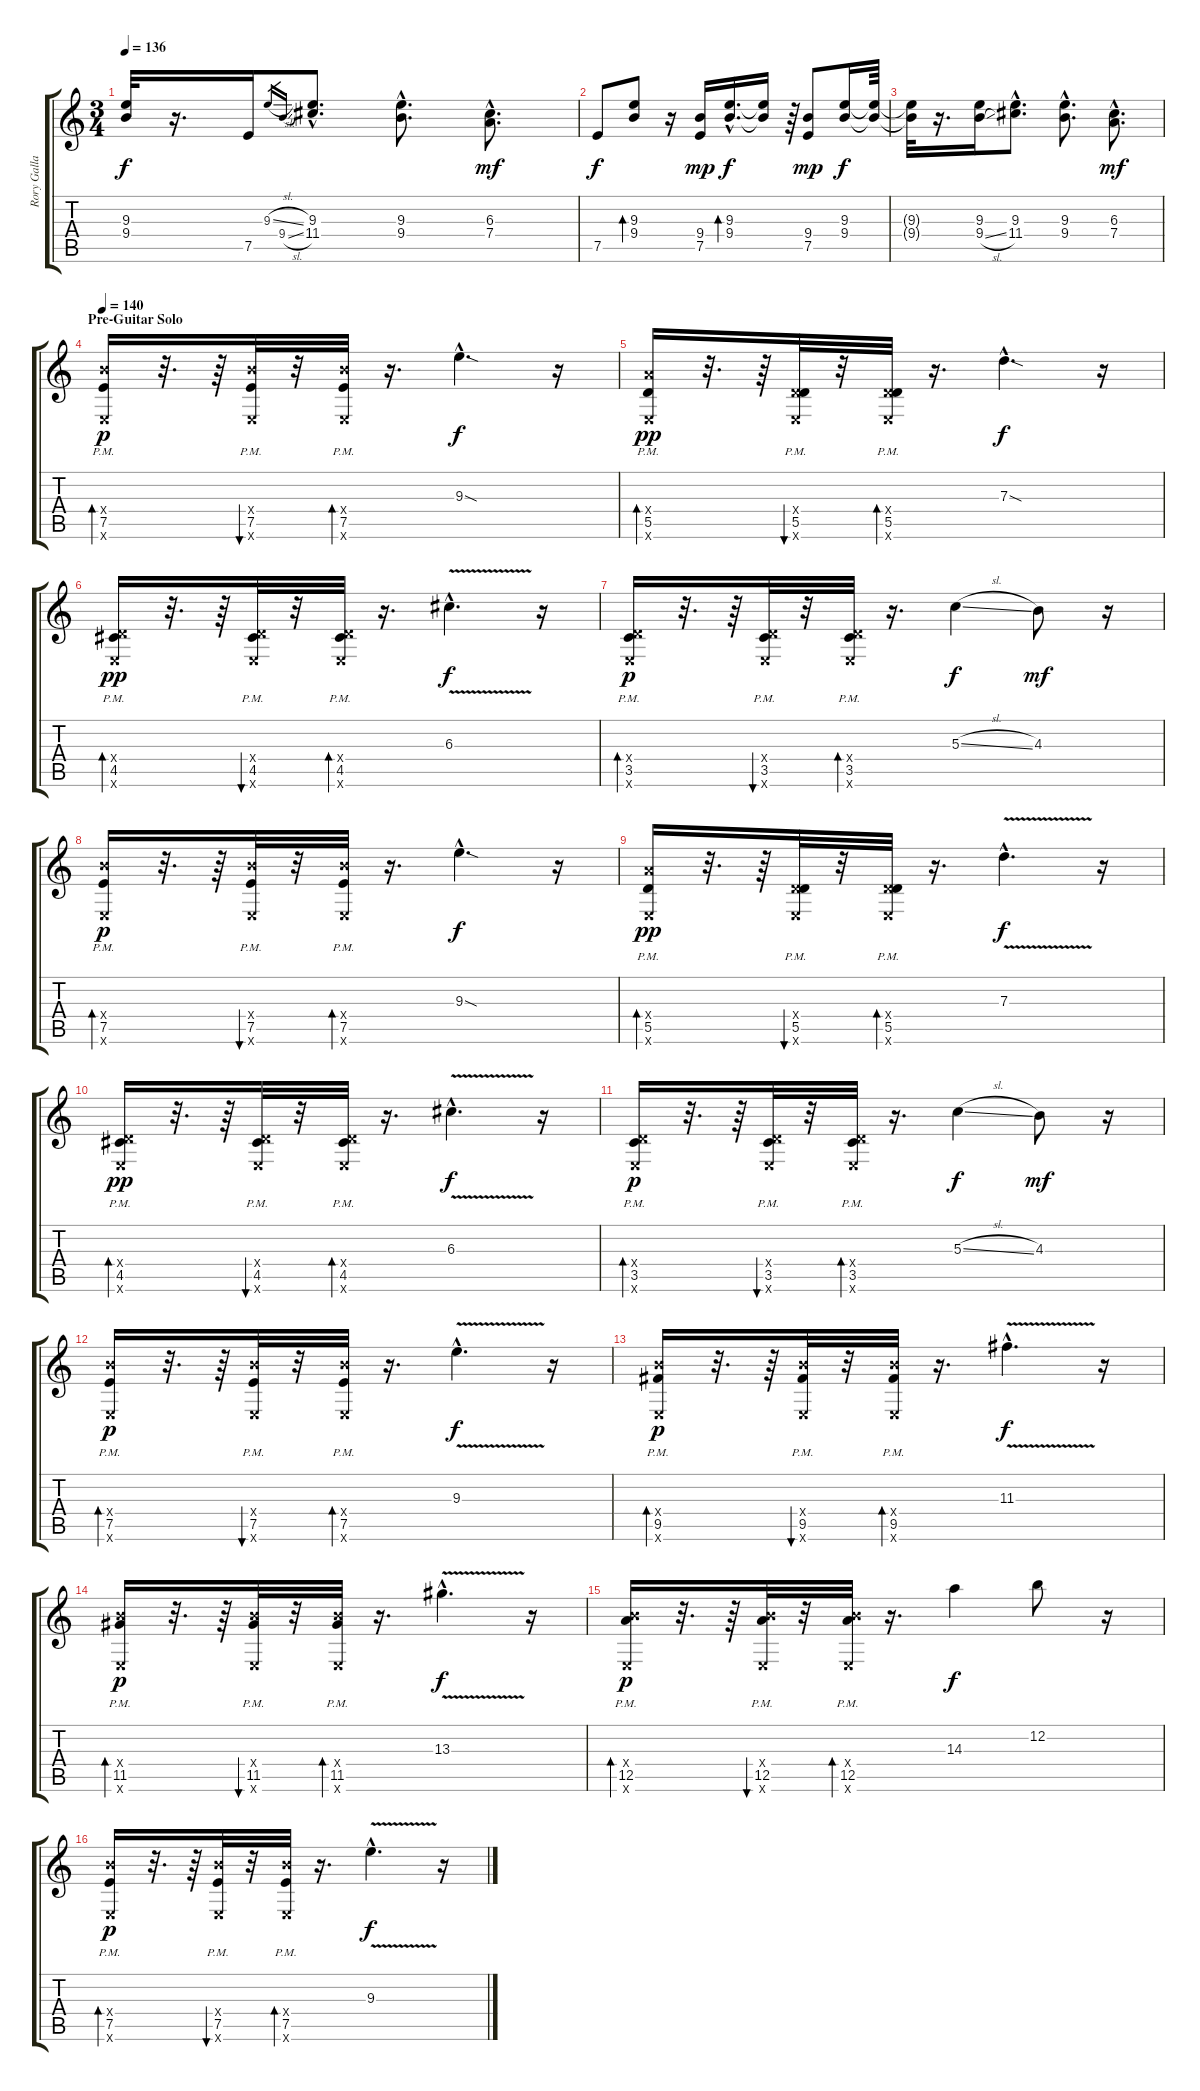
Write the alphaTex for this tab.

\track ("Rory Gallagher" "Rory Galla") {instrument overdrivenguitar}
\staff {score tabs}
\tuning (E4 B3 G3 D3 A2 E2) {hide}
\ts (3 4)
\tempo 136
\clef g2
\ks c
(9.3{t} 9.4{t}).32{dy f} r.16{d} 7.5.16 9.3{sl}.16{gr} 9.4{sl}.16{gr} (9.3{hac} 11.4{hac}).8{d} (9.3{hac} 9.4{hac}).8{d} (6.3{hac} 7.4{hac}).8{d dy mf} |
7.5.8{dy f} (9.3 9.4).8{bd 120} r.16 (9.4 7.5).16{dy mp} (9.3{hac} 9.4{hac}).16{d bd 30 dy f} (9.3{t} 9.4{t}).16 r.64 (9.4 7.5).8{dy mp} (9.3 9.4).16{dy f} (9.3{t} 9.4{t}).64 |
(9.3{t} 9.4{t}).32 r.16{d} (9.3 9.4{sl}).16 (9.3{hac} 11.4{hac}).8{d} (9.3{hac} 9.4{hac}).8{d} (6.3{hac} 7.4{hac}).8{d dy mf} |
\section ("" "Pre-Guitar Solo")
\tempo 140
(9.4{x} 7.5{pm} 0.6{x}).16{bd 60 dy p} r.32{d} r.64 (9.4{x} 7.5{pm} 0.6{x}).32{bu 60} r.32 (9.4{x} 7.5{pm} 0.6{x}).32{bd 60} r.16{d} 9.3{sod hac}.4{d dy f} r.16 |
(7.4{x} 5.5{pm} 0.6{x}).16{bd 60 dy pp} r.32{d} r.64 (0.4{x} 5.5{pm} 0.6{x}).32{bu 60} r.32 (0.4{x} 5.5{pm} 0.6{x}).32{bd 60} r.16{d} 7.3{sod hac}.4{d dy f} r.16 |
(0.4{x} 4.5{pm} 0.6{x}).16{bd 60 dy pp} r.32{d} r.64 (0.4{x} 4.5{pm} 0.6{x}).32{bu 60} r.32 (0.4{x} 4.5{pm} 0.6{x}).32{bd 60} r.16{d} 6.3{v hac}.4{d dy f} r.16 |
(0.4{x} 3.5{pm} 0.6{x}).16{bd 60 dy p} r.32{d} r.64 (0.4{x} 3.5{pm} 0.6{x}).32{bu 60} r.32 (0.4{x} 3.5{pm} 0.6{x}).32{bd 60} r.16{d} 5.3{sl}.4{dy f} 4.3.8{dy mf} r.16 |
(9.4{x} 7.5{pm} 0.6{x}).16{bd 60 dy p} r.32{d} r.64 (9.4{x} 7.5{pm} 0.6{x}).32{bu 60} r.32 (9.4{x} 7.5{pm} 0.6{x}).32{bd 60} r.16{d} 9.3{sod hac}.4{d dy f} r.16 |
(7.4{x} 5.5{pm} 0.6{x}).16{bd 60 dy pp} r.32{d} r.64 (0.4{x} 5.5{pm} 0.6{x}).32{bu 60} r.32 (0.4{x} 5.5{pm} 0.6{x}).32{bd 60} r.16{d} 7.3{v hac}.4{d dy f} r.16 |
(0.4{x} 4.5{pm} 0.6{x}).16{bd 60 dy pp} r.32{d} r.64 (0.4{x} 4.5{pm} 0.6{x}).32{bu 60} r.32 (0.4{x} 4.5{pm} 0.6{x}).32{bd 60} r.16{d} 6.3{v hac}.4{d dy f} r.16 |
(0.4{x} 3.5{pm} 0.6{x}).16{bd 60 dy p} r.32{d} r.64 (0.4{x} 3.5{pm} 0.6{x}).32{bu 60} r.32 (0.4{x} 3.5{pm} 0.6{x}).32{bd 60} r.16{d} 5.3{sl}.4{dy f} 4.3.8{dy mf} r.16 |
(9.4{x} 7.5{pm} 0.6{x}).16{bd 60 dy p} r.32{d} r.64 (9.4{x} 7.5{pm} 0.6{x}).32{bu 60} r.32 (9.4{x} 7.5{pm} 0.6{x}).32{bd 60} r.16{d} 9.3{v hac}.4{d dy f} r.16 |
(9.4{x} 9.5{pm} 0.6{x}).16{bd 60 dy p} r.32{d} r.64 (9.4{x} 9.5{pm} 0.6{x}).32{bu 60} r.32 (9.4{x} 9.5{pm} 0.6{x}).32{bd 60} r.16{d} 11.3{v hac}.4{d dy f} r.16 |
(9.4{x} 11.5{pm} 0.6{x}).16{bd 60 dy p} r.32{d} r.64 (9.4{x} 11.5{pm} 0.6{x}).32{bu 60} r.32 (9.4{x} 11.5{pm} 0.6{x}).32{bd 60} r.16{d} 13.3{v hac}.4{d dy f} r.16 |
(9.4{x} 12.5{pm} 0.6{x}).16{bd 60 dy p} r.32{d} r.64 (9.4{x} 12.5{pm} 0.6{x}).32{bu 60} r.32 (9.4{x} 12.5{pm} 0.6{x}).32{bd 60} r.16{d} 14.3.4{dy f} 12.2.8 r.16 |
(9.4{x} 7.5{pm} 0.6{x}).16{bd 60 dy p} r.32{d} r.64 (9.4{x} 7.5{pm} 0.6{x}).32{bu 60} r.32 (9.4{x} 7.5{pm} 0.6{x}).32{bd 60} r.16{d} 9.3{v hac}.4{d dy f} r.16
